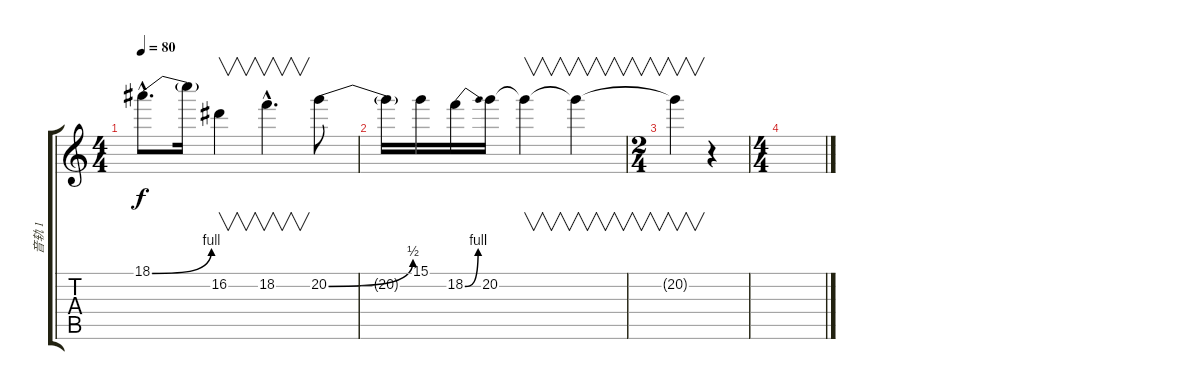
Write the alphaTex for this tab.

\track ("音轨 1" "音轨 1") {instrument distortionguitar}
\staff {score tabs}
\tuning (E4 B3 G3 D3 A2 E2) {hide}
\ts (4 4)
\tempo 80
\clef g2
\ks c
18.1{be (bend 0 0 60 4) hac}.8{d dy f} 18.1{t}.16 16.2.4{v} 18.2{hac}.4{v d} 20.2{be (bend 0 0 60 2)}.8 |
20.2{t}.16 15.1.16 18.2{be (bend 0 0 60 4)}.16 20.2.16 20.2{t}.4{v} 20.2{t}.4{v} |
\ts (2 4)
20.2{t}.4{v} r.4 |
\ts (4 4)
